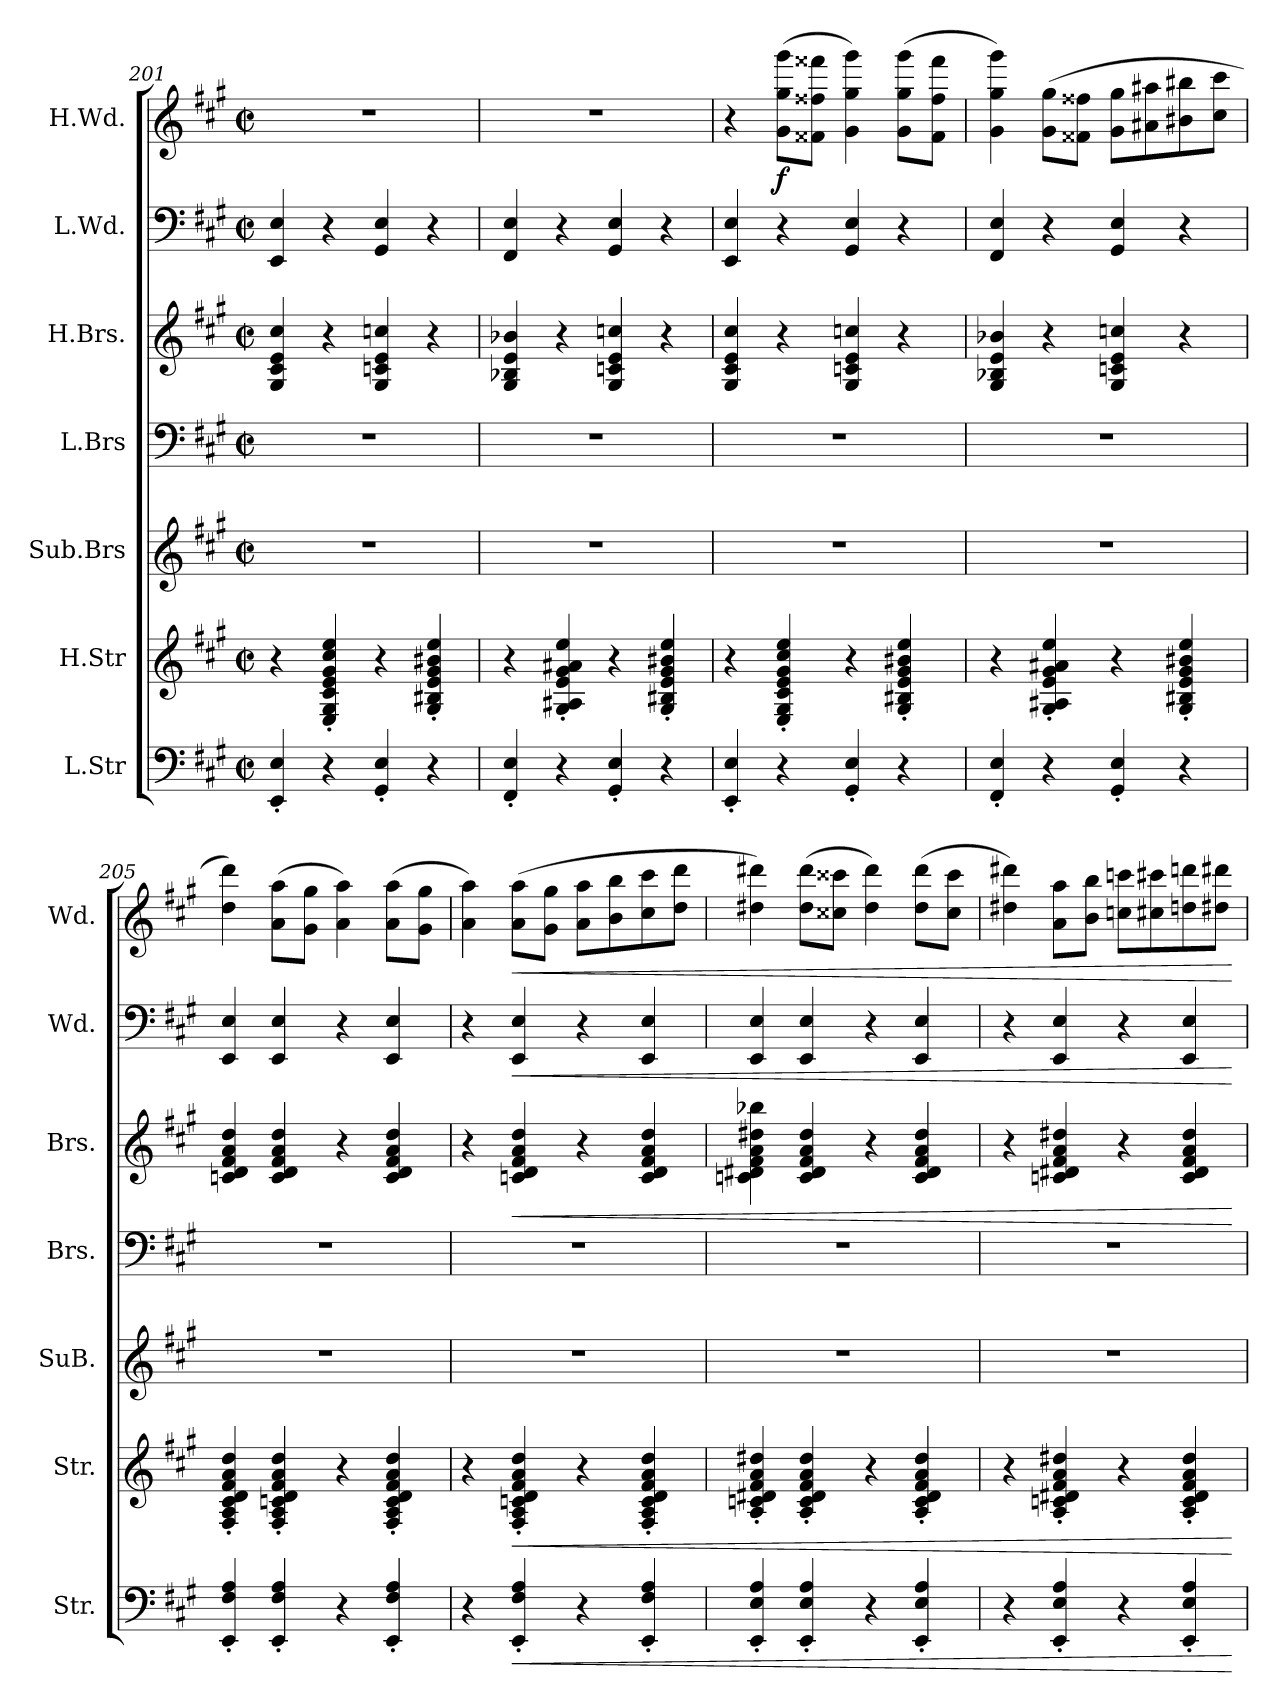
**kern	**dynam	**kern	**dynam	**kern	**kern	**kern	**dynam	**kern	**dynam	**kern	**dynam
*part7	*part7	*part6	*part6	*part5	*part4	*part3	*part3	*part2	*part2	*part1	*part1
*staff7	*staff7	*staff6	*staff6	*staff5	*staff4	*staff3	*staff3	*staff2	*staff2	*staff1	*staff1
*I"L.Str	*	*I"H.Str	*	*I"Sub.Brs	*I"L.Brs	*I"H.Brs.	*	*I"L.Wd.	*	*I"H.Wd.	*
*I'Str.	*	*I'Str.	*	*I'SuB.	*I'Brs.	*I'Brs.	*	*I'Wd.	*	*I'Wd.	*
*clefF4	*	*clefG2	*	*clefG2	*clefF4	*clefG2	*	*clefF4	*	*clefG2	*
*k[f#c#g#]	*	*k[f#c#g#]	*	*k[f#c#g#]	*k[f#c#g#]	*k[f#c#g#]	*	*k[f#c#g#]	*	*k[f#c#g#]	*
*M2/2	*	*M2/2	*	*M2/2	*M2/2	*M2/2	*	*M2/2	*	*M2/2	*
*met(c|)	*	*met(c|)	*	*met(c|)	*met(c|)	*met(c|)	*	*met(c|)	*	*met(c|)	*
=201	=201	=201	=201	=201	=201	=201	=201	=201	=201	=201	=201
4EE/' 4E/'	.	4r	.	1r	1r	4G#/ 4c#/ 4e/ 4cc#/	.	4EE/ 4E/	.	1r	.
4r	.	4E/' 4G#/' 4c#/' 4e/' 4g#/' 4cc#/' 4ee/'	.	.	.	4r	.	4r	.	.	.
4GG#/' 4E/'	.	4r	.	.	.	4G#/ 4cn/ 4e/ 4ccn/	.	4GG#/ 4E/	.	.	.
4r	.	4G#/' 4B#X/' 4e/' 4g#/' 4b#X/' 4ee/'	.	.	.	4r	.	4r	.	.	.
=202	=202	=202	=202	=202	=202	=202	=202	=202	=202	=202	=202
4FF#/' 4E/'	.	4r	.	1r	1r	4G#/ 4B-X/ 4e/ 4b-X/	.	4FF#/ 4E/	.	1r	.
4r	.	4G#/' 4A#X/' 4e/' 4g#/' 4a#X/' 4ee/'	.	.	.	4r	.	4r	.	.	.
4GG#/' 4E/'	.	4r	.	.	.	4G#/ 4cn/ 4e/ 4ccn/	.	4GG#/ 4E/	.	.	.
4r	.	4G#/' 4B#X/' 4e/' 4g#/' 4b#X/' 4ee/'	.	.	.	4r	.	4r	.	.	.
!!LO:PB:g=z
=203	=203	=203	=203	=203	=203	=203	=203	=203	=203	=203	=203
4EE/' 4E/'	.	4r	.	1r	1r	4G#/ 4c#/ 4e/ 4cc#/	.	4EE/ 4E/	.	4r	.
!	!	!	!	!	!	!	!	!	!	!	!LO:DY:b
4r	.	4E/' 4G#/' 4c#/' 4e/' 4g#/' 4cc#/' 4ee/'	.	.	.	4r	.	4r	.	(8g#\ 8gg#\ 8ggg#\L	f
.	.	.	.	.	.	.	.	.	.	8f##X\ 8ff##X\ 8fff##X\J	.
4GG#/' 4E/'	.	4r	.	.	.	4G#/ 4cn/ 4e/ 4ccn/	.	4GG#/ 4E/	.	4g#\ 4gg#\ 4ggg#\)	.
4r	.	4G#/' 4B#X/' 4e/' 4g#/' 4b#X/' 4ee/'	.	.	.	4r	.	4r	.	(8g#\ 8gg#\ 8ggg#\L	.
.	.	.	.	.	.	.	.	.	.	8f##\ 8ff##\ 8fff##\J	.
=204	=204	=204	=204	=204	=204	=204	=204	=204	=204	=204	=204
4FF#/' 4E/'	.	4r	.	1r	1r	4G#/ 4B-X/ 4e/ 4b-X/	.	4FF#/ 4E/	.	4g#\ 4gg#\ 4ggg#\)	.
4r	.	4G#/' 4A#X/' 4e/' 4g#/' 4a#X/' 4ee/'	.	.	.	4r	.	4r	.	(8g#\ 8gg#\L	.
.	.	.	.	.	.	.	.	.	.	8f##X\ 8ff##X\J	.
4GG#/' 4E/'	.	4r	.	.	.	4G#/ 4cn/ 4e/ 4ccn/	.	4GG#/ 4E/	.	8g#\ 8gg#\L	.
.	.	.	.	.	.	.	.	.	.	8a#X\ 8aa#X\	.
4r	.	4G#/' 4B#X/' 4e/' 4g#/' 4b#X/' 4ee/'	.	.	.	4r	.	4r	.	8b#X\ 8bb#X\	.
.	.	.	.	.	.	.	.	.	.	8cc#\ 8ccc#\J	.
=205	=205	=205	=205	=205	=205	=205	=205	=205	=205	=205	=205
4EE/' 4F#/' 4A/'	.	4F#/' 4A/' 4c#/' 4d/' 4f#/' 4a/' 4dd/'	.	1r	1r	4cn/ 4d/ 4f#/ 4a/ 4dd/	.	4EE/ 4E/	.	4dd\ 4ddd\)	.
4EE/' 4F#/' 4A/'	.	4F#/' 4A/' 4cn/' 4d/' 4f#/' 4a/' 4dd/'	.	.	.	4c/ 4d/ 4f#/ 4a/ 4dd/	.	4EE/ 4E/	.	(8a\ 8aa\L	.
.	.	.	.	.	.	.	.	.	.	8g#\ 8gg#\J	.
4r	.	4r	.	.	.	4r	.	4r	.	4a\ 4aa\)	.
4EE/' 4F#/' 4A/'	.	4F#/' 4A/' 4c/' 4d/' 4f#/' 4a/' 4dd/'	.	.	.	4c/ 4d/ 4f#/ 4a/ 4dd/	.	4EE/ 4E/	.	(8a\ 8aa\L	.
.	.	.	.	.	.	.	.	.	.	8g#\ 8gg#\J	.
=206	=206	=206	=206	=206	=206	=206	=206	=206	=206	=206	=206
4r	.	4r	.	1r	1r	4r	.	4r	.	4a\ 4aa\)	.
!	!LO:HP:b	!	!LO:HP:b	!	!	!	!LO:HP:b	!	!LO:HP:b	!	!LO:HP:b
4EE/' 4F#/' 4A/'	<	4F#/' 4A/' 4cn/' 4d/' 4f#/' 4a/' 4dd/'	<	.	.	4cn/ 4d/ 4f#/ 4a/ 4dd/	<	4EE/ 4E/	<	(8a\ 8aa\L	<
.	.	.	.	.	.	.	.	.	.	8g#\ 8gg#\J	.
4r	.	4r	.	.	.	4r	.	4r	.	8a\ 8aa\L	.
.	.	.	.	.	.	.	.	.	.	8b\ 8bb\	.
4EE/' 4F#/' 4A/'	.	4F#/' 4A/' 4c/' 4d/' 4f#/' 4a/' 4dd/'	.	.	.	4c/ 4d/ 4f#/ 4a/ 4dd/	.	4EE/ 4E/	.	8cc#\ 8ccc#\	.
.	.	.	.	.	.	.	.	.	.	8dd\ 8ddd\J	.
!!LO:LB:g=z
=207	=207	=207	=207	=207	=207	=207	=207	=207	=207	=207	=207
4EE/' 4E/' 4A/'	.	4A/' 4cn/' 4d#X/' 4f#/' 4a/' 4dd#X/'	.	1r	1r	4cn\ 4d#X\ 4f#\ 4a\ 4dd#X\ 4bb-X\	.	4EE/ 4E/	.	4dd#X\ 4ddd#X\)	.
4EE/' 4E/' 4A/'	.	4A/' 4c/' 4d#/' 4f#/' 4a/' 4dd#/'	.	.	.	4c/ 4d#/ 4f#/ 4a/ 4dd#/	.	4EE/ 4E/	.	(8dd#\ 8ddd#\L	.
.	.	.	.	.	.	.	.	.	.	8cc##X\ 8ccc##X\J	.
4r	.	4r	.	.	.	4r	.	4r	.	4dd#\ 4ddd#\)	.
4EE/' 4E/' 4A/'	.	4A/' 4c/' 4d#/' 4f#/' 4a/' 4dd#/'	.	.	.	4c/ 4d#/ 4f#/ 4a/ 4dd#/	.	4EE/ 4E/	.	(8dd#\ 8ddd#\L	.
.	.	.	.	.	.	.	.	.	.	8cc##\ 8ccc##\J	.
=208	=208	=208	=208	=208	=208	=208	=208	=208	=208	=208	=208
4r	.	4r	.	1r	1r	4r	.	4r	.	4dd#X\ 4ddd#X\)	.
4EE/' 4E/' 4A/'	.	4A/' 4cn/' 4d#X/' 4f#/' 4a/' 4dd#X/'	.	.	.	4cn/ 4d#X/ 4f#/ 4a/ 4dd#X/	.	4EE/ 4E/	.	8a\ 8aa\L	.
.	.	.	.	.	.	.	.	.	.	8b\ 8bb\J	.
4r	.	4r	.	.	.	4r	.	4r	.	8ccn\ 8cccn\L	.
.	.	.	.	.	.	.	.	.	.	8cc#X\ 8ccc#X\	.
4EE/' 4E/' 4A/'	.	4A/' 4c/' 4d#/' 4f#/' 4a/' 4dd#/'	.	.	.	4c/ 4d#/ 4f#/ 4a/ 4dd#/	.	4EE/ 4E/	.	8ddn\ 8dddn\	.
.	.	.	.	.	.	.	.	.	.	8dd#X\ 8ddd#X\J	.
.	[	.	[	.	.	.	[	.	[	.	[
=	=	=	=	=	=	=	=	=	=	=	=
*-	*-	*-	*-	*-	*-	*-	*-	*-	*-	*-	*-
